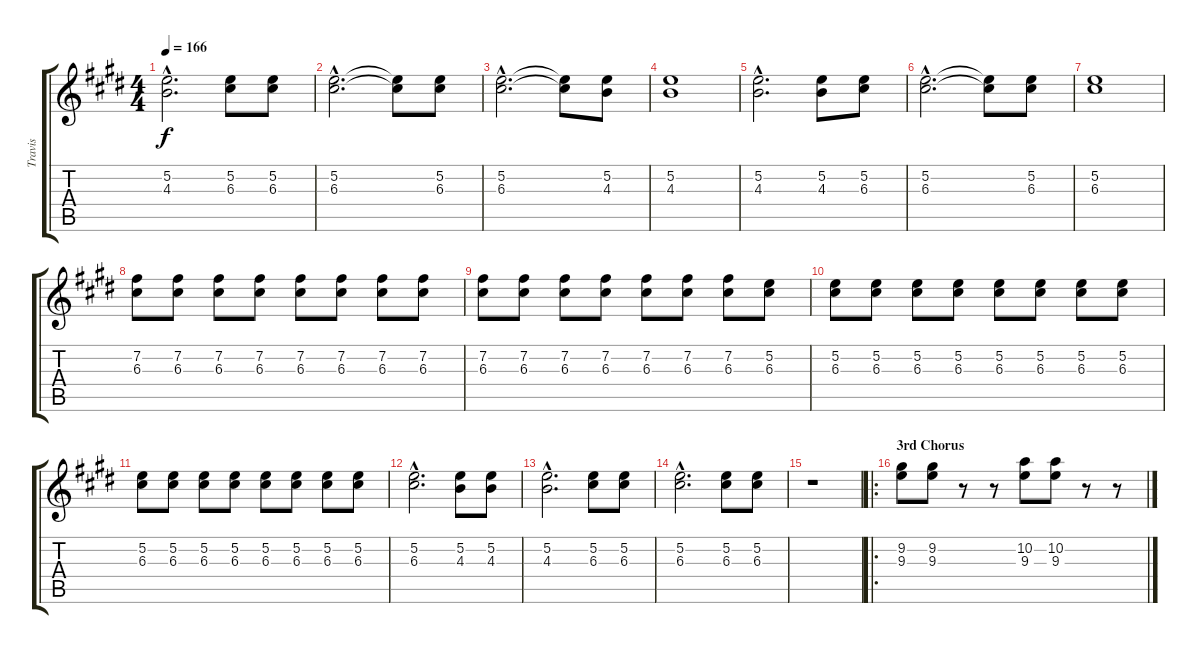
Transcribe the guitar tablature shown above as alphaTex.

\track ("Travis" "Travis") {instrument overdrivenguitar}
\staff {score tabs}
\tuning (E4 B3 G3 D3 A2 E2) {hide}
\ts (4 4)
\tempo 166
\clef g2
\ks e
(5.2{hac} 4.3{hac}).2{d dy f} (5.2 6.3).8 (5.2 6.3).8 |
(5.2{hac} 6.3{hac}).2{d} (5.2{t} 6.3{t}).8 (5.2 6.3).8 |
(5.2{hac} 6.3{hac}).2{d} (5.2{t} 6.3{t}).8 (5.2 4.3).8 |
(5.2 4.3).1 |
(5.2{hac} 4.3{hac}).2{d} (5.2 4.3).8 (5.2 6.3).8 |
(5.2{hac} 6.3{hac}).2{d} (5.2{t} 6.3{t}).8 (5.2 6.3).8 |
(5.2 6.3).1 |
(7.2 6.3).8 (7.2 6.3).8 (7.2 6.3).8 (7.2 6.3).8 (7.2 6.3).8 (7.2 6.3).8 (7.2 6.3).8 (7.2 6.3).8 |
(7.2 6.3).8 (7.2 6.3).8 (7.2 6.3).8 (7.2 6.3).8 (7.2 6.3).8 (7.2 6.3).8 (7.2 6.3).8 (5.2 6.3).8 |
(5.2 6.3).8 (5.2 6.3).8 (5.2 6.3).8 (5.2 6.3).8 (5.2 6.3).8 (5.2 6.3).8 (5.2 6.3).8 (5.2 6.3).8 |
(5.2 6.3).8 (5.2 6.3).8 (5.2 6.3).8 (5.2 6.3).8 (5.2 6.3).8 (5.2 6.3).8 (5.2 6.3).8 (5.2 6.3).8 |
(5.2{hac} 6.3{hac}).2{d} (5.2 4.3).8 (5.2 4.3).8 |
(5.2{hac} 4.3{hac}).2{d} (5.2 6.3).8 (5.2 6.3).8 |
(5.2{hac} 6.3{hac}).2{d} (5.2 6.3).8 (5.2 6.3).8 |
r.1 |
\ro
\section ("" "3rd Chorus")
(9.2 9.3).8 (9.2 9.3).8 r.8 r.8 (10.2 9.3).8 (10.2 9.3).8 r.8 r.8
